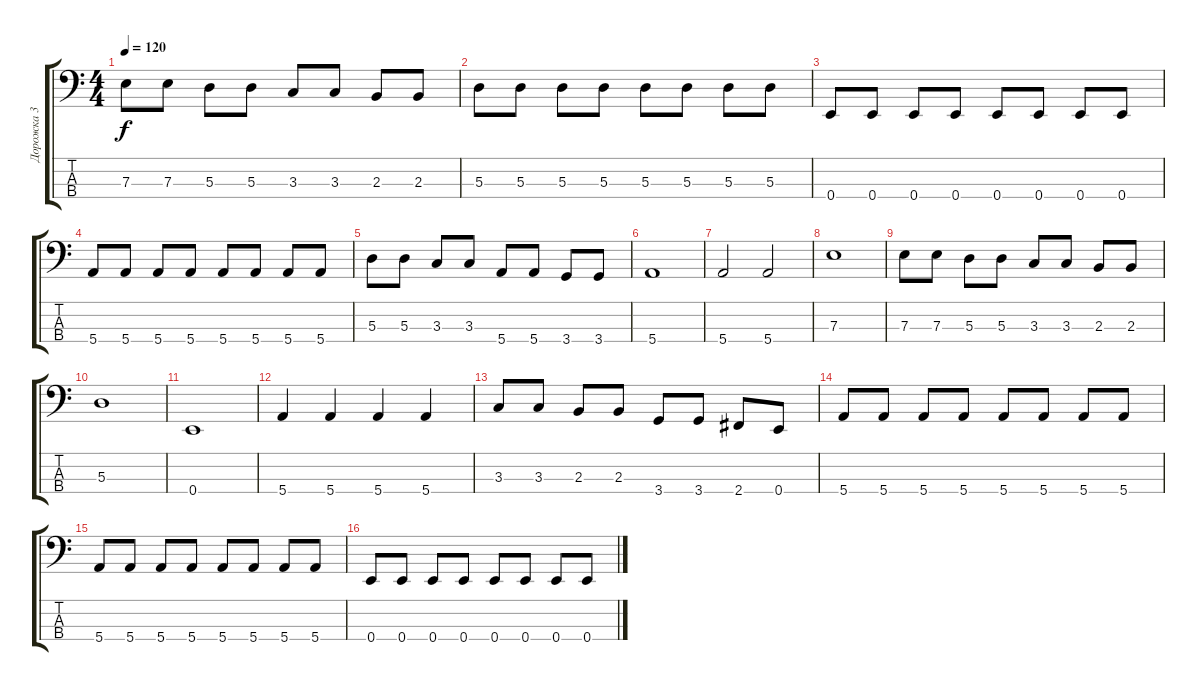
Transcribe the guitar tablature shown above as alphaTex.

\track ("Дорожка 3" "Дорожка 3") {instrument slapbass2}
\staff {score tabs}
\tuning (G2 D2 A1 E1) {hide}
\ts (4 4)
\tempo 120
\clef f4
\ks c
7.3.8{dy f} 7.3.8 5.3.8 5.3.8 3.3.8 3.3.8 2.3.8 2.3.8 |
5.3.8 5.3.8 5.3.8 5.3.8 5.3.8 5.3.8 5.3.8 5.3.8 |
0.4.8 0.4.8 0.4.8 0.4.8 0.4.8 0.4.8 0.4.8 0.4.8 |
5.4.8 5.4.8 5.4.8 5.4.8 5.4.8 5.4.8 5.4.8 5.4.8 |
5.3.8 5.3.8 3.3.8 3.3.8 5.4.8 5.4.8 3.4.8 3.4.8 |
5.4.1 |
5.4.2 5.4.2 |
7.3.1 |
7.3.8 7.3.8 5.3.8 5.3.8 3.3.8 3.3.8 2.3.8 2.3.8 |
5.3.1 |
0.4.1 |
5.4.4 5.4.4 5.4.4 5.4.4 |
3.3.8 3.3.8 2.3.8 2.3.8 3.4.8 3.4.8 2.4.8 0.4.8 |
5.4.8 5.4.8 5.4.8 5.4.8 5.4.8 5.4.8 5.4.8 5.4.8 |
5.4.8 5.4.8 5.4.8 5.4.8 5.4.8 5.4.8 5.4.8 5.4.8 |
0.4.8 0.4.8 0.4.8 0.4.8 0.4.8 0.4.8 0.4.8 0.4.8
